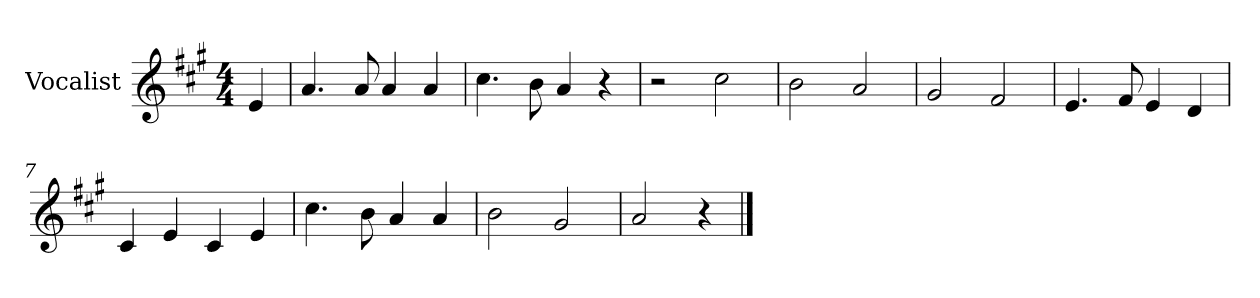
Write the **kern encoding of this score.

**kern
*part1
*staff1
*I"Vocalist
*k[f#c#g#]
*A:
*M4/4
=
4e
=1
4.a
8a
4a
4a
=2
4.cc#
8b
4a
4r
=3
2r
2cc#
=4
2b
2a
=5
2g#
2f#
=6
4.e
8f#
4e
4d
=7
4c#
4e
4c#
4e
=8
4.cc#
8b
4a
4a
=9
2b
2g#
=10
2a
4r
==
*-
